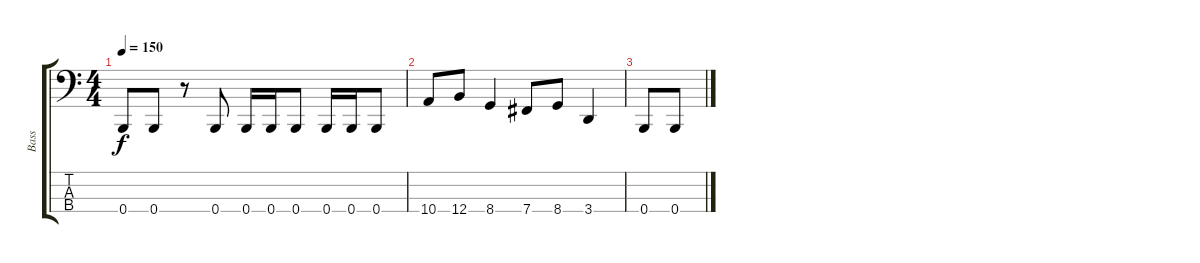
\track ("Bass" "Bass") {instrument electricbasspick bank 75}
\staff {score tabs}
\tuning (E2 B1 Gb1 B0) {hide}
\ts (4 4)
\tempo 150
\clef f4
\ks c
0.4.8{dy f} 0.4.8 r.8 0.4.8 0.4.16 0.4.16 0.4.8 0.4.16 0.4.16 0.4.8 |
10.4.8 12.4.8 8.4.4 7.4.8 8.4.8 3.4.4 |
0.4.8 0.4.8
